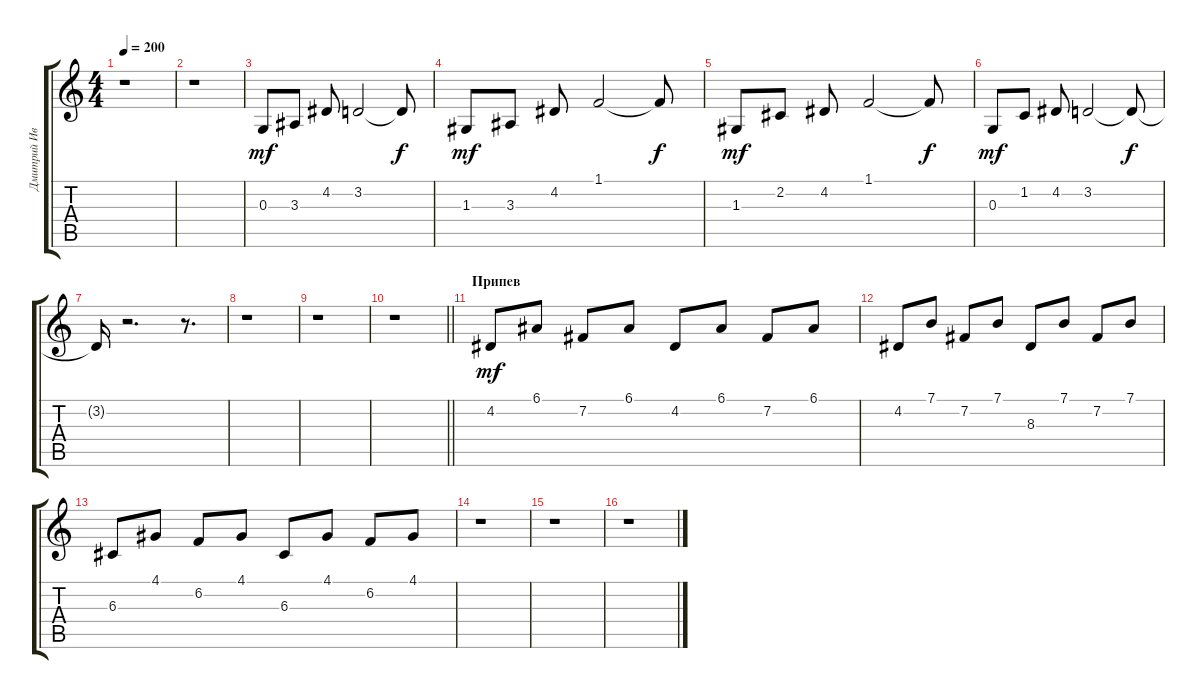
\track ("Дмитрий Иванов" "Дмитрий Ив") {instrument clavinet}
\staff {score tabs}
\tuning (E4 B3 G3 D3 A2 E2) {hide}
\ts (4 4)
\tempo 200
\clef g2
\ks c
r.1{dy f} |
r.1 |
0.3.8{dy mf} 3.3.8 4.2.8 3.2.2 3.2{t}.8{dy f} |
1.3.8{dy mf} 3.3.8 4.2.8 1.1.2 1.1{t}.8{dy f} |
1.3.8{dy mf} 2.2.8 4.2.8 1.1.2 1.1{t}.8{dy f} |
0.3.8{dy mf} 1.2.8 4.2.8 3.2.2 3.2{t}.8{dy f} |
3.2{t}.16 r.2{d} r.8{d} |
r.1 |
r.1 |
\barLineRight lightlight
r.1 |
\section ("" "Припев")
4.2.8{dy mf} 6.1.8 7.2.8 6.1.8 4.2.8 6.1.8 7.2.8 6.1.8 |
4.2.8 7.1.8 7.2.8 7.1.8 8.3.8 7.1.8 7.2.8 7.1.8 |
6.3.8 4.1.8 6.2.8 4.1.8 6.3.8 4.1.8 6.2.8 4.1.8 |
r.1 |
r.1 |
r.1
